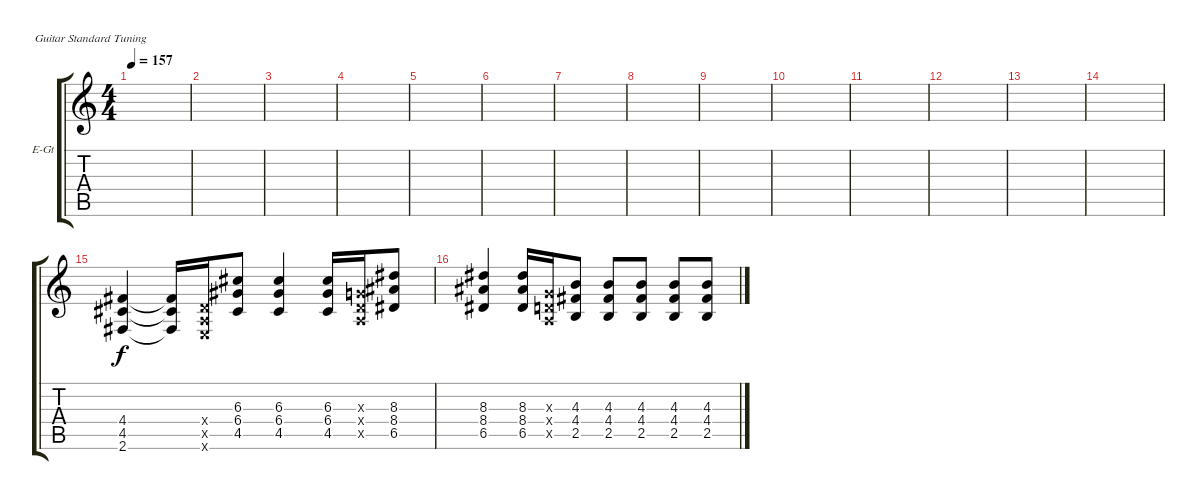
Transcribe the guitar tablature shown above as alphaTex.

\defaultSystemsLayout 4
\bracketExtendMode groupsimilarinstruments
\firstSystemTrackNameOrientation horizontal
\otherSystemsTrackNameOrientation horizontal
\track ("Electric Guitar" "E-Gt") {instrument overdrivenguitar}
\staff {score tabs}
\tuning (E4 B3 G3 D3 A2 E2)
\ts (4 4)
\tempo 157
\clef g2
\ks c
|
|
|
|
|
|
|
|
|
|
|
|
|
|
(2.6 4.5 4.4).4 (2.6{t} 4.5{t} 4.4{t}).16 (0.6{x} 0.5{x} 0.4{x}).16 (4.5 6.4 6.3).8 (4.5 6.4 6.3).4 (4.5 6.4 6.3).16 (0.4{x} 0.5{x} 0.3{x}).16 (8.4 6.5 8.3).8 |
(8.4 6.5 8.3).4 (8.4 6.5 8.3).16 (0.3{x} 0.4{x} 0.5{x}).16 (2.5 4.4 4.3).8 (2.5 4.4 4.3).8 (2.5 4.4 4.3).8 (2.5 4.4 4.3).8 (2.5 4.4 4.3).8
